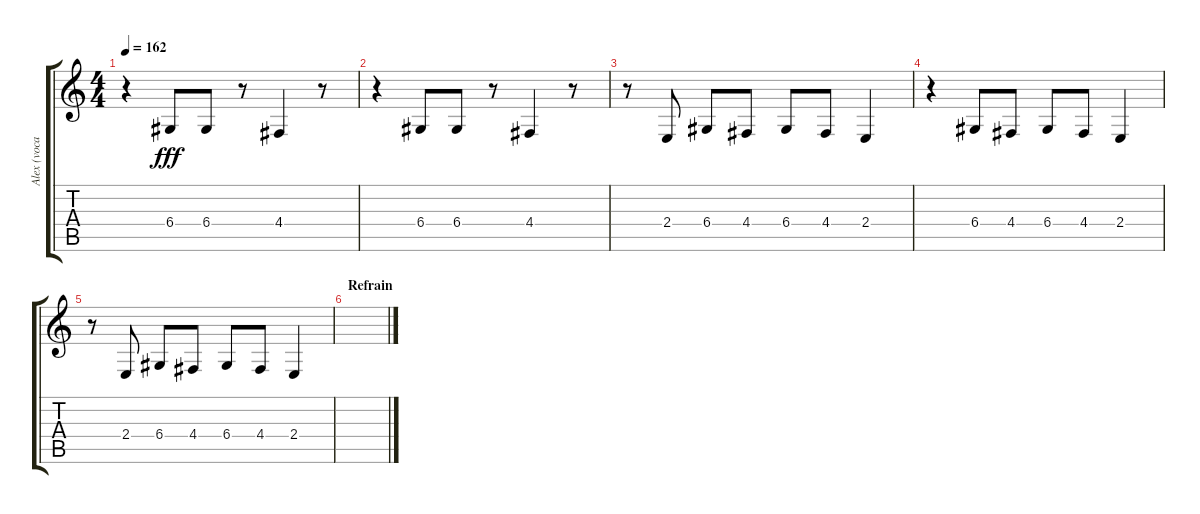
\track ("Alex (vocal)" "Alex (voca") {instrument tenorsax}
\staff {score tabs}
\tuning (E4 B3 G3 D3 A2 E2) {hide}
\ts (4 4)
\tempo 162
\clef g2
\ks c
r.4{dy fff} 6.4.8 6.4.8 r.8 4.4.4 r.8 |
r.4 6.4.8 6.4.8 r.8 4.4.4 r.8 |
r.8 2.4.8 6.4.8 4.4.8 6.4.8 4.4.8 2.4.4 |
r.4 6.4.8 4.4.8 6.4.8 4.4.8 2.4.4 |
r.8 2.4.8 6.4.8 4.4.8 6.4.8 4.4.8 2.4.4 |
\section ("" "Refrain")
